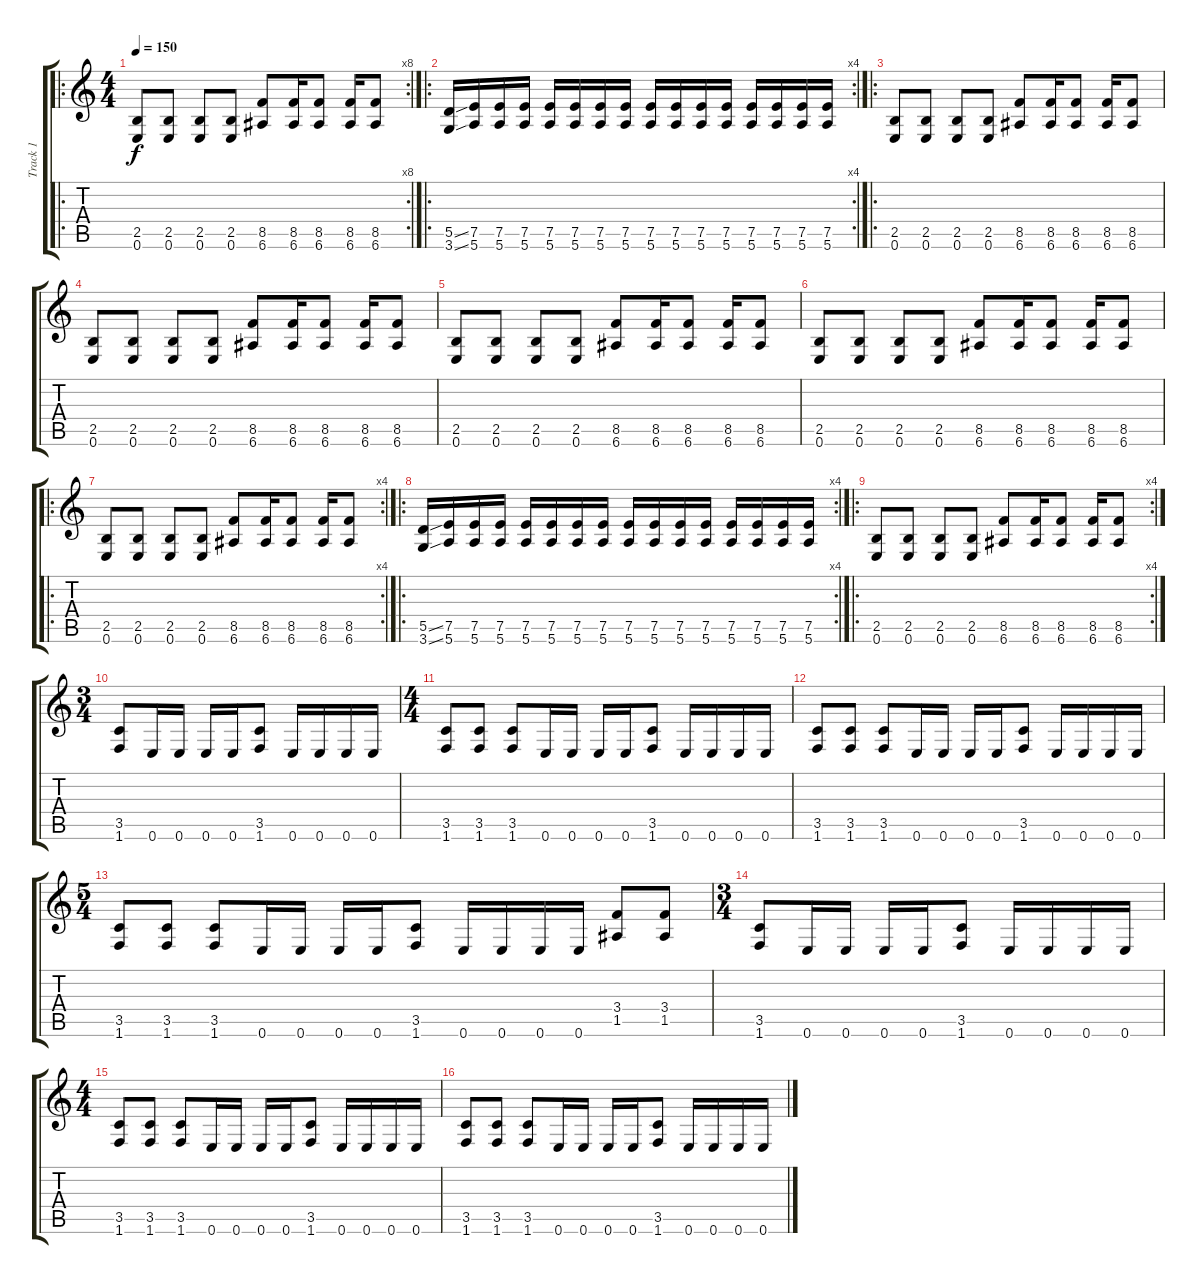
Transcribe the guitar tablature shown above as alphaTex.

\track ("Track 1" "Track 1") {instrument distortionguitar}
\staff {score tabs}
\tuning (E4 B3 G3 D3 A2 E2) {hide}
\ro
\rc 8
\ts (4 4)
\tempo 150
\clef g2
\ks c
(2.5 0.6).8{dy f instrument distortionguitar} (2.5 0.6).8 (2.5 0.6).8 (2.5 0.6).8 (8.5 6.6).8 (8.5 6.6).16 (8.5 6.6).8 (8.5 6.6).16 (8.5 6.6).8 |
\ro
\rc 4
(5.5{ss} 3.6{ss}).16 (7.5 5.6).16 (7.5 5.6).16 (7.5 5.6).16 (7.5 5.6).16 (7.5 5.6).16 (7.5 5.6).16 (7.5 5.6).16 (7.5 5.6).16 (7.5 5.6).16 (7.5 5.6).16 (7.5 5.6).16 (7.5 5.6).16 (7.5 5.6).16 (7.5 5.6).16 (7.5 5.6).16 |
\ro
(2.5 0.6).8 (2.5 0.6).8 (2.5 0.6).8 (2.5 0.6).8 (8.5 6.6).8 (8.5 6.6).16 (8.5 6.6).8 (8.5 6.6).16 (8.5 6.6).8 |
(2.5 0.6).8 (2.5 0.6).8 (2.5 0.6).8 (2.5 0.6).8 (8.5 6.6).8 (8.5 6.6).16 (8.5 6.6).8 (8.5 6.6).16 (8.5 6.6).8 |
(2.5 0.6).8 (2.5 0.6).8 (2.5 0.6).8 (2.5 0.6).8 (8.5 6.6).8 (8.5 6.6).16 (8.5 6.6).8 (8.5 6.6).16 (8.5 6.6).8 |
(2.5 0.6).8 (2.5 0.6).8 (2.5 0.6).8 (2.5 0.6).8 (8.5 6.6).8 (8.5 6.6).16 (8.5 6.6).8 (8.5 6.6).16 (8.5 6.6).8 |
\ro
\rc 4
(2.5 0.6).8 (2.5 0.6).8 (2.5 0.6).8 (2.5 0.6).8 (8.5 6.6).8 (8.5 6.6).16 (8.5 6.6).8 (8.5 6.6).16 (8.5 6.6).8 |
\ro
\rc 4
(5.5{ss} 3.6{ss}).16 (7.5 5.6).16 (7.5 5.6).16 (7.5 5.6).16 (7.5 5.6).16 (7.5 5.6).16 (7.5 5.6).16 (7.5 5.6).16 (7.5 5.6).16 (7.5 5.6).16 (7.5 5.6).16 (7.5 5.6).16 (7.5 5.6).16 (7.5 5.6).16 (7.5 5.6).16 (7.5 5.6).16 |
\ro
\rc 4
(2.5 0.6).8 (2.5 0.6).8 (2.5 0.6).8 (2.5 0.6).8 (8.5 6.6).8 (8.5 6.6).16 (8.5 6.6).8 (8.5 6.6).16 (8.5 6.6).8 |
\ts (3 4)
(3.5 1.6).8 0.6.16 0.6.16 0.6.16 0.6.16 (3.5 1.6).8 0.6.16 0.6.16 0.6.16 0.6.16 |
\ts (4 4)
(3.5 1.6).8 (3.5 1.6).8 (3.5 1.6).8 0.6.16 0.6.16 0.6.16 0.6.16 (3.5 1.6).8 0.6.16 0.6.16 0.6.16 0.6.16 |
(3.5 1.6).8 (3.5 1.6).8 (3.5 1.6).8 0.6.16 0.6.16 0.6.16 0.6.16 (3.5 1.6).8 0.6.16 0.6.16 0.6.16 0.6.16 |
\ts (5 4)
(3.5 1.6).8 (3.5 1.6).8 (3.5 1.6).8 0.6.16 0.6.16 0.6.16 0.6.16 (3.5 1.6).8 0.6.16 0.6.16 0.6.16 0.6.16 (3.4 1.5).8 (3.4 1.5).8 |
\ts (3 4)
(3.5 1.6).8 0.6.16 0.6.16 0.6.16 0.6.16 (3.5 1.6).8 0.6.16 0.6.16 0.6.16 0.6.16 |
\ts (4 4)
(3.5 1.6).8 (3.5 1.6).8 (3.5 1.6).8 0.6.16 0.6.16 0.6.16 0.6.16 (3.5 1.6).8 0.6.16 0.6.16 0.6.16 0.6.16 |
(3.5 1.6).8 (3.5 1.6).8 (3.5 1.6).8 0.6.16 0.6.16 0.6.16 0.6.16 (3.5 1.6).8 0.6.16 0.6.16 0.6.16 0.6.16
